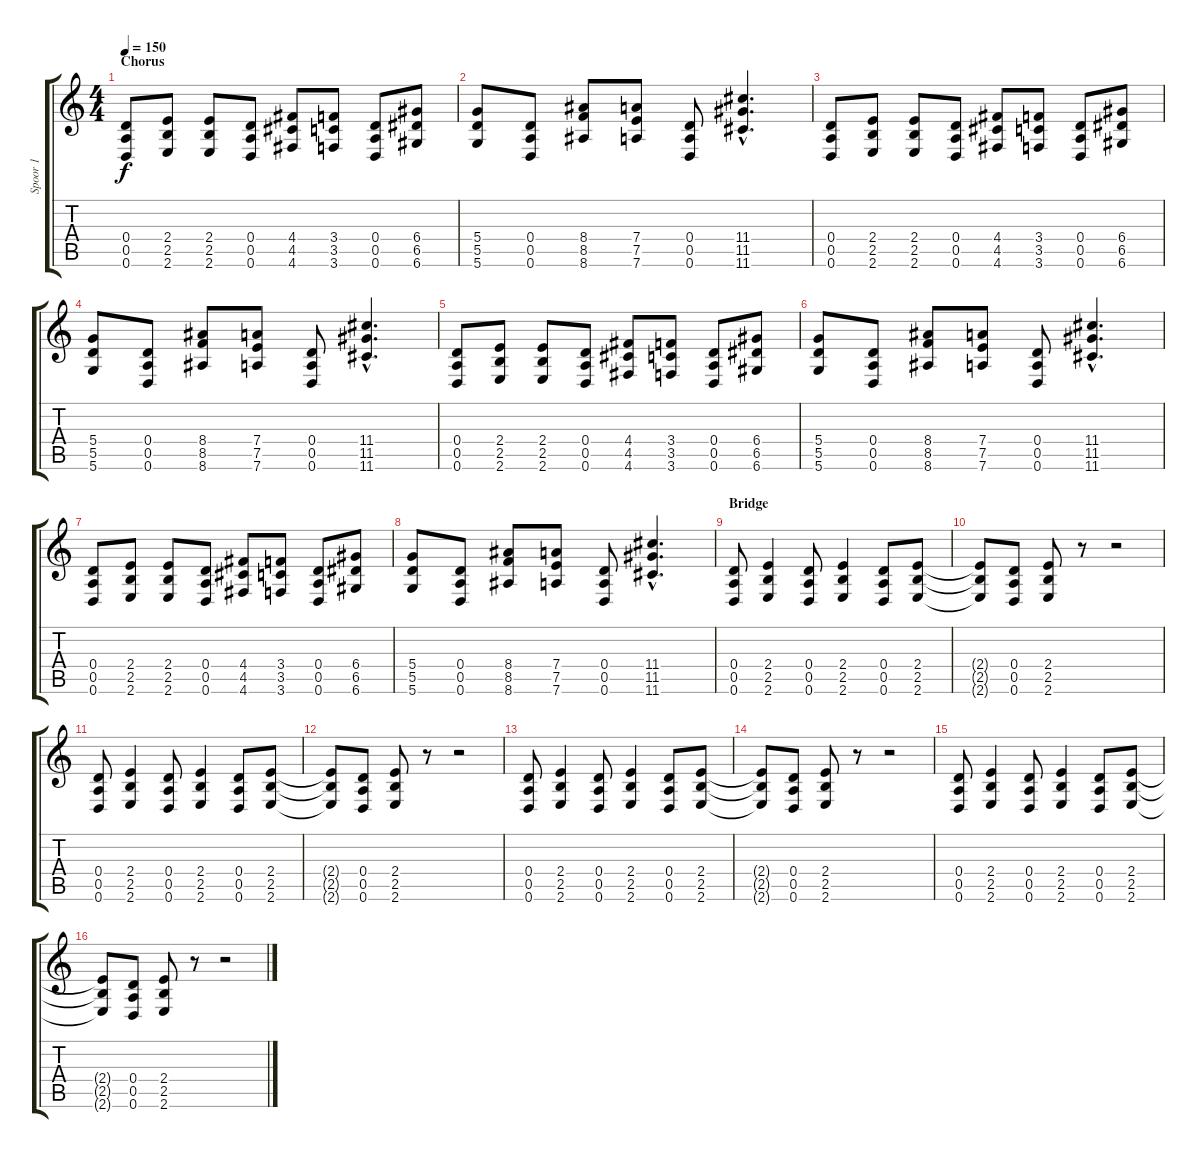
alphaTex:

\track ("Spoor 1" "Spoor 1") {instrument distortionguitar}
\staff {score tabs}
\tuning (E4 B3 G3 D3 A2 D2) {hide}
\ts (4 4)
\section ("" "Chorus")
\tempo 150
\clef g2
\ks c
(0.4 0.5 0.6).8{dy f} (2.4 2.5 2.6).8 (2.4 2.5 2.6).8 (0.4 0.5 0.6).8 (4.4 4.5 4.6).8 (3.4 3.5 3.6).8 (0.4 0.5 0.6).8 (6.4 6.5 6.6).8 |
(5.4 5.5 5.6).8 (0.4 0.5 0.6).8 (8.4 8.5 8.6).8 (7.4 7.5 7.6).8 (0.4 0.5 0.6).8 (11.4{hac} 11.5{hac} 11.6{hac}).4{d} |
(0.4 0.5 0.6).8 (2.4 2.5 2.6).8 (2.4 2.5 2.6).8 (0.4 0.5 0.6).8 (4.4 4.5 4.6).8 (3.4 3.5 3.6).8 (0.4 0.5 0.6).8 (6.4 6.5 6.6).8 |
(5.4 5.5 5.6).8 (0.4 0.5 0.6).8 (8.4 8.5 8.6).8 (7.4 7.5 7.6).8 (0.4 0.5 0.6).8 (11.4{hac} 11.5{hac} 11.6{hac}).4{d} |
(0.4 0.5 0.6).8 (2.4 2.5 2.6).8 (2.4 2.5 2.6).8 (0.4 0.5 0.6).8 (4.4 4.5 4.6).8 (3.4 3.5 3.6).8 (0.4 0.5 0.6).8 (6.4 6.5 6.6).8 |
(5.4 5.5 5.6).8 (0.4 0.5 0.6).8 (8.4 8.5 8.6).8 (7.4 7.5 7.6).8 (0.4 0.5 0.6).8 (11.4{hac} 11.5{hac} 11.6{hac}).4{d} |
(0.4 0.5 0.6).8 (2.4 2.5 2.6).8 (2.4 2.5 2.6).8 (0.4 0.5 0.6).8 (4.4 4.5 4.6).8 (3.4 3.5 3.6).8 (0.4 0.5 0.6).8 (6.4 6.5 6.6).8 |
(5.4 5.5 5.6).8 (0.4 0.5 0.6).8 (8.4 8.5 8.6).8 (7.4 7.5 7.6).8 (0.4 0.5 0.6).8 (11.4{hac} 11.5{hac} 11.6{hac}).4{d} |
\section ("" "Bridge")
(0.4 0.5 0.6).8 (2.4 2.5 2.6).4 (0.4 0.5 0.6).8 (2.4 2.5 2.6).4 (0.4 0.5 0.6).8 (2.4 2.5 2.6).8 |
(2.4{t} 2.5{t} 2.6{t}).8 (0.4 0.5 0.6).8 (2.4 2.5 2.6).8 r.8 r.2 |
(0.4 0.5 0.6).8 (2.4 2.5 2.6).4 (0.4 0.5 0.6).8 (2.4 2.5 2.6).4 (0.4 0.5 0.6).8 (2.4 2.5 2.6).8 |
(2.4{t} 2.5{t} 2.6{t}).8 (0.4 0.5 0.6).8 (2.4 2.5 2.6).8 r.8 r.2 |
(0.4 0.5 0.6).8 (2.4 2.5 2.6).4 (0.4 0.5 0.6).8 (2.4 2.5 2.6).4 (0.4 0.5 0.6).8 (2.4 2.5 2.6).8 |
(2.4{t} 2.5{t} 2.6{t}).8 (0.4 0.5 0.6).8 (2.4 2.5 2.6).8 r.8 r.2 |
(0.4 0.5 0.6).8 (2.4 2.5 2.6).4 (0.4 0.5 0.6).8 (2.4 2.5 2.6).4 (0.4 0.5 0.6).8 (2.4 2.5 2.6).8 |
(2.4{t} 2.5{t} 2.6{t}).8 (0.4 0.5 0.6).8 (2.4 2.5 2.6).8 r.8 r.2
